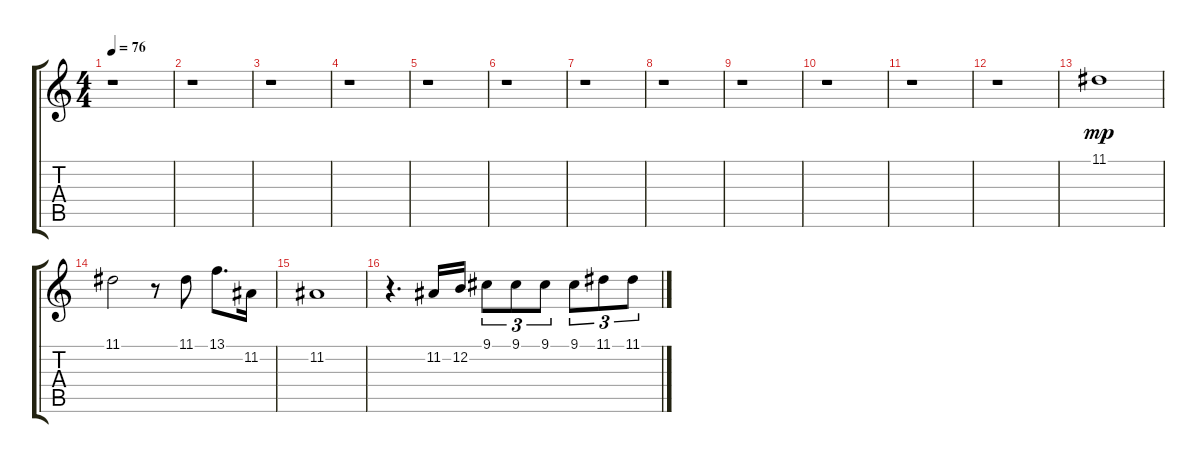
\track "" {instrument panflute}
\staff {score tabs}
\tuning (E4 B3 G3 D3 A2 E2) {hide}
\ts (4 4)
\tempo 76
\clef g2
\ks c
r.1{dy mp} |
r.1 |
r.1 |
r.1 |
r.1 |
r.1 |
r.1 |
r.1 |
r.1 |
r.1 |
r.1 |
r.1 |
11.1.1 |
11.1.2 r.8 11.1.8 13.1.8{d} 11.2.16 |
11.2.1 |
r.4{d} 11.2.16 12.2.16 9.1.8{tu (3 2)} 9.1.8{tu (3 2)} 9.1.8{tu (3 2)} 9.1.8{tu (3 2)} 11.1.8{tu (3 2)} 11.1.8{tu (3 2)}
